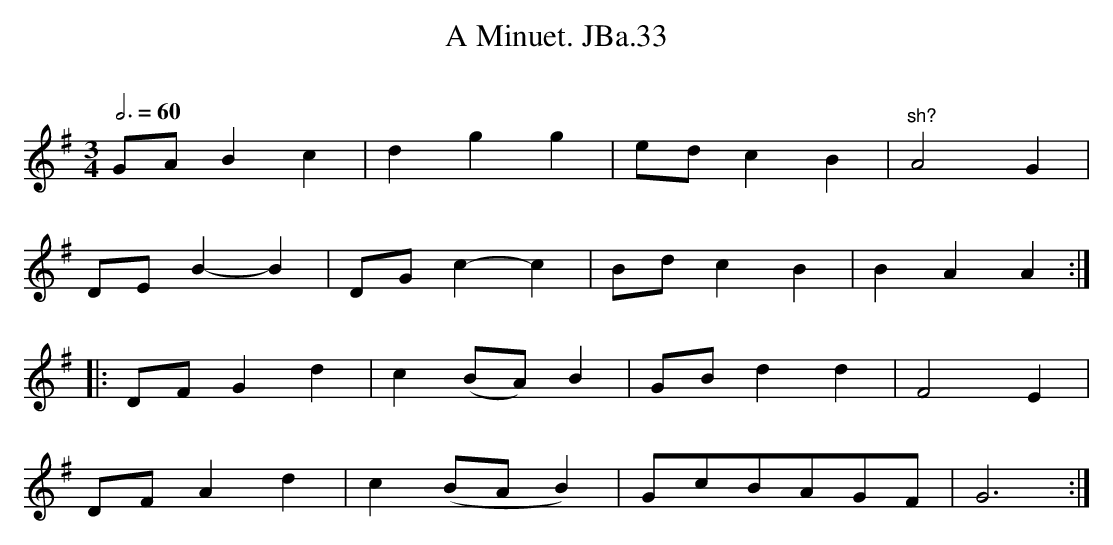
X:1
T:Minuet. JBa.33, A
M:3/4
L:1/4
Q:3/4=60
O:
K:G Major
G/A/ Bc|dgg|e/d/ cB|"sh?"A2 G|
D/E/ B-B|D/G/ c-c|B/d/ cB|BAA:|
|:D/F/ G d|c(B/A/)B|G/B/ dd|F2E|
D/F/ A d|c (B/A/ B)|G/c/B/A/G/F/|G3:|
